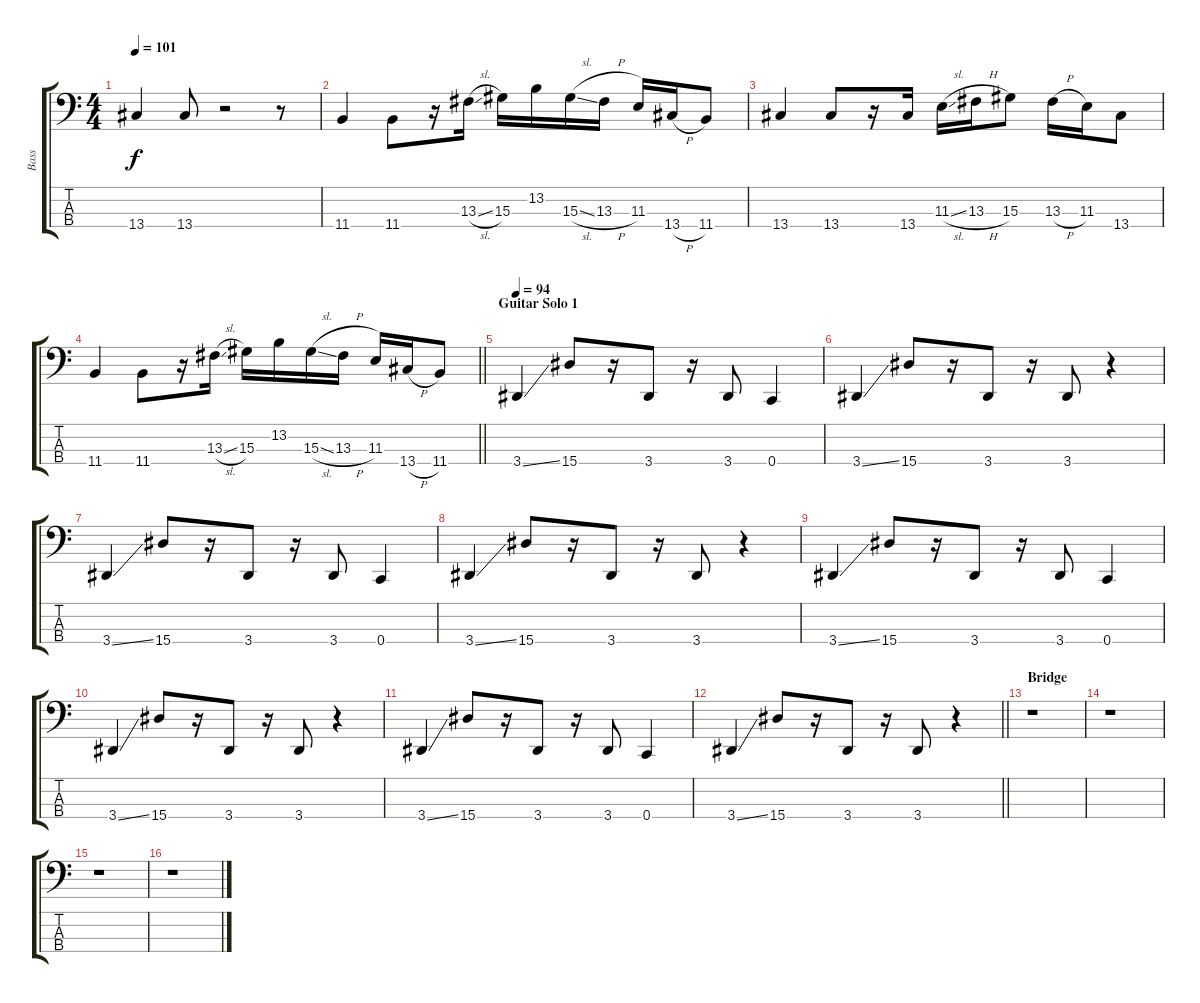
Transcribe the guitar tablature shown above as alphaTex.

\track ("Bass" "Bass") {instrument electricbassfinger}
\staff {score tabs}
\tuning (Eb2 Bb1 F1 C1) {hide}
\ts (4 4)
\tempo 101
\clef f4
\ks c
13.4.4{dy f} 13.4.8 r.2 r.8 |
11.4.4 11.4.8 r.16 13.3{sl}.16 15.3.16 13.2.16 15.3{sl}.16 13.3{h}.16 11.3.16 13.4{h}.16 11.4.8 |
13.4.4 13.4.8 r.16 13.4.16 11.3{sl}.16 13.3{h}.16 15.3.8 13.3{h}.16 11.3.16 13.4.8 |
\barLineRight lightlight
11.4.4 11.4.8 r.16 13.3{sl}.16 15.3.16 13.2.16 15.3{sl}.16 13.3{h}.16 11.3.16 13.4{h}.16 11.4.8 |
\section ("" "Guitar Solo 1 ")
\tempo 94
3.4{ss}.4{volume 14} 15.4.8 r.16 3.4.8 r.16 3.4.8 0.4.4 |
3.4{ss}.4 15.4.8 r.16 3.4.8 r.16 3.4.8 r.4 |
3.4{ss}.4 15.4.8 r.16 3.4.8 r.16 3.4.8 0.4.4 |
3.4{ss}.4 15.4.8 r.16 3.4.8 r.16 3.4.8 r.4 |
3.4{ss}.4 15.4.8 r.16 3.4.8 r.16 3.4.8 0.4.4 |
3.4{ss}.4 15.4.8 r.16 3.4.8 r.16 3.4.8 r.4 |
3.4{ss}.4 15.4.8 r.16 3.4.8 r.16 3.4.8 0.4.4 |
\barLineRight lightlight
3.4{ss}.4 15.4.8 r.16 3.4.8 r.16 3.4.8 r.4 |
\section ("" "Bridge")
r.1 |
r.1 |
r.1 |
r.1
